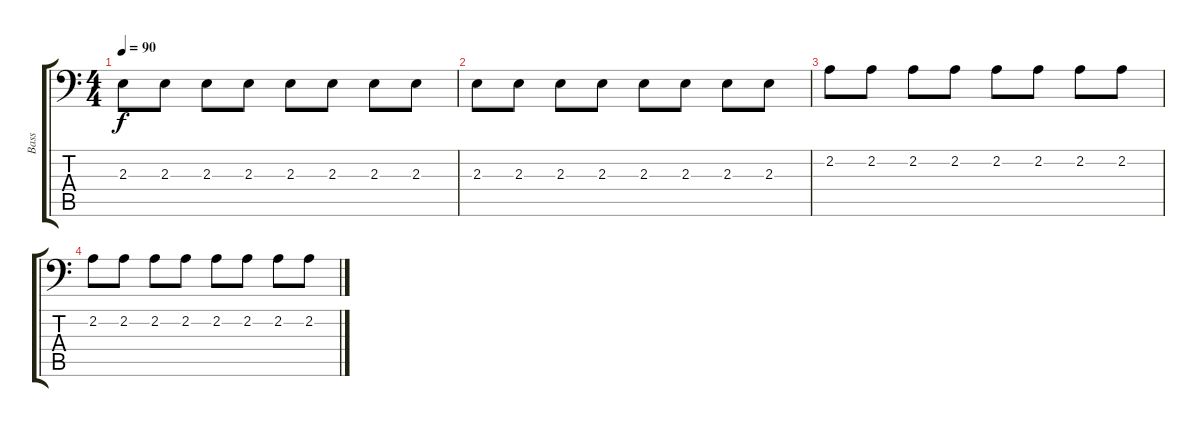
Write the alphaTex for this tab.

\track ("Bass" "Bass") {instrument acousticbass}
\staff {score tabs}
\tuning (C3 G2 D2 A1 E1 B0) {hide}
\ts (4 4)
\tempo 90
\clef f4
\ks c
2.3.8{dy f} 2.3.8 2.3.8 2.3.8 2.3.8 2.3.8 2.3.8 2.3.8 |
2.3.8 2.3.8 2.3.8 2.3.8 2.3.8 2.3.8 2.3.8 2.3.8 |
2.2.8 2.2.8 2.2.8 2.2.8 2.2.8 2.2.8 2.2.8 2.2.8 |
2.2.8 2.2.8 2.2.8 2.2.8 2.2.8 2.2.8 2.2.8 2.2.8
